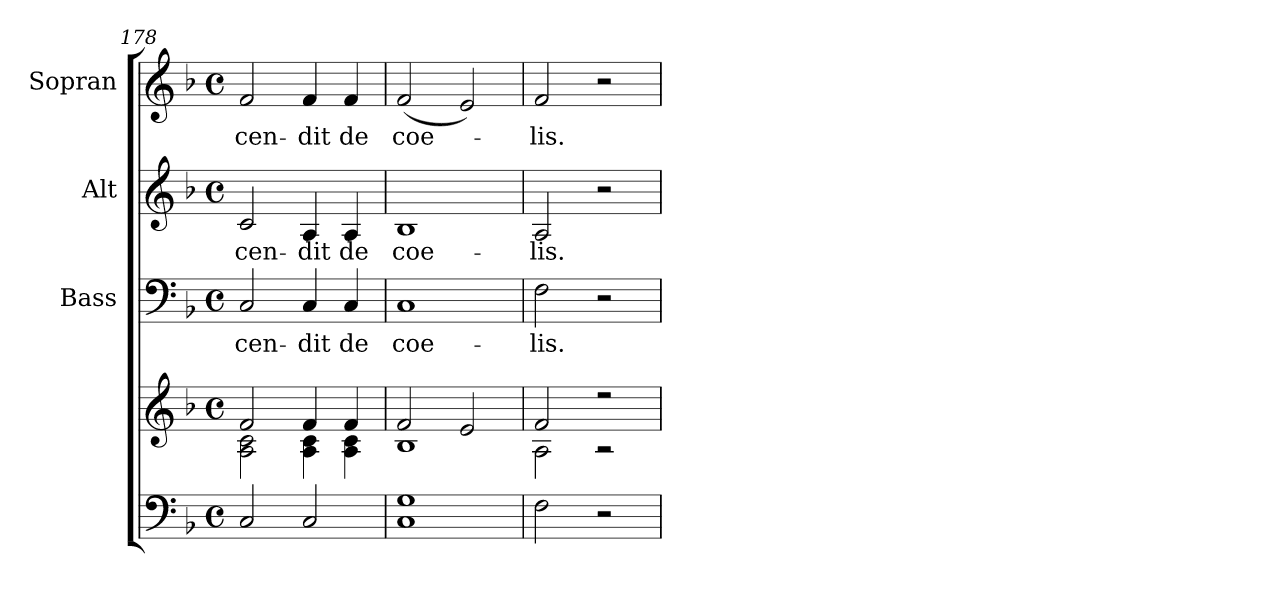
**kern	**kern	**kern	**text	**kern	**text	**kern	**text
*part4	*part4	*part3	*part3	*part2	*part2	*part1	*part1
*staff5	*staff4	*staff3	*staff3	*staff2	*staff2	*staff1	*staff1
*	*	*I"Bass	*	*I"Alt	*	*I"Sopran	*
*	*	*I'B.	*	*I'A.	*	*I'S.	*
*clefF4	*clefG2	*clefF4	*	*clefG2	*	*clefG2	*
*k[b-]	*k[b-]	*k[b-]	*	*k[b-]	*	*k[b-]	*
*F:	*F:	*F:	*	*F:	*	*F:	*
*M4/4	*M4/4	*M4/4	*	*M4/4	*	*M4/4	*
*met(c)	*met(c)	*met(c)	*	*met(c)	*	*met(c)	*
=178	=178	=178	=178	=178	=178	=178	=178
*	*^	*	*	*	*	*	*
!	!	!	!	!LO:LY:b	!	!LO:LY:b	!	!LO:LY:b
2C/	2f/	2A\ 2c\	2C/	-cen-	2c/	-cen-	2f/	-cen-
!	!	!	!	!LO:LY:b	!	!LO:LY:b	!	!LO:LY:b
2C/	4f/	4A\ 4c\	4C/	-dit	4A/	-dit	4f/	-dit
!	!	!	!	!LO:LY:b	!	!LO:LY:b	!	!LO:LY:b
.	4f/	4A\ 4c\	4C/	de	4A/	de	4f/	de
=179	=179	=179	=179	=179	=179	=179	=179	=179
!	!	!	!	!LO:LY:b	!	!LO:LY:b	!	!LO:LY:b
1C 1G	2f/	1B-	1C	coe-	1B-	coe-	(<2f/	coe-
.	2e/	.	.	.	.	.	2e/)	.
=180	=180	=180	=180	=180	=180	=180	=180	=180
!	!	!	!	!LO:LY:b	!	!LO:LY:b	!	!LO:LY:b
2F\	2f/	2A\	2F\	-lis.	2A/	-lis.	2f/	-lis.
2r	2r	2r	2r	.	2r	.	2r	.
*	*v	*v	*	*	*	*	*	*
=	=	=	=	=	=	=	=
*-	*-	*-	*-	*-	*-	*-	*-
